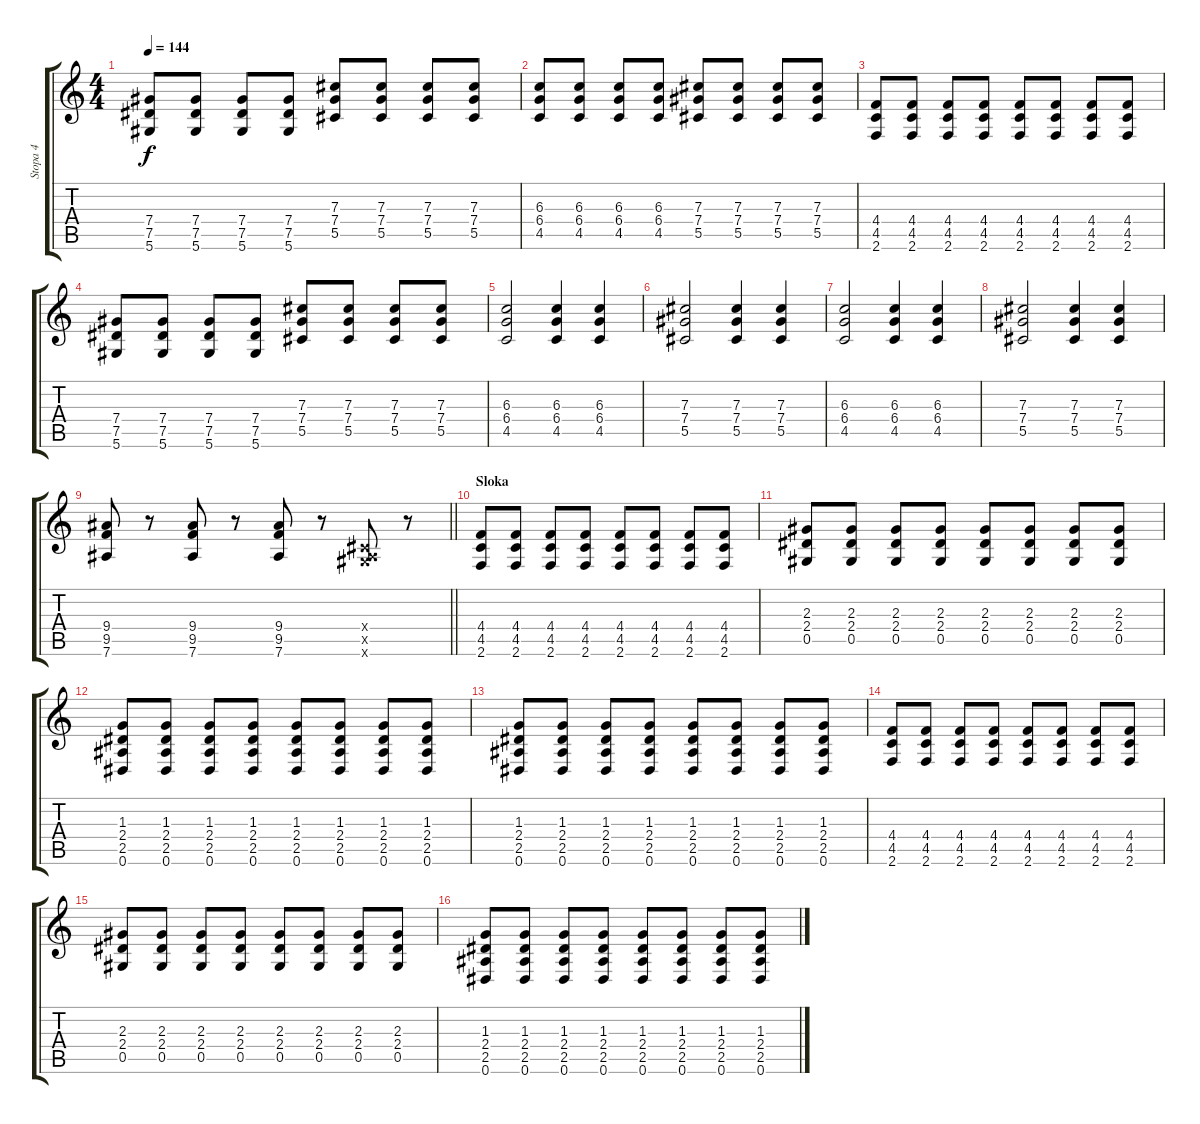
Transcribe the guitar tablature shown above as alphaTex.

\track ("Stopa 4" "Stopa 4") {instrument distortionguitar}
\staff {score tabs}
\tuning (Eb4 Bb3 Gb3 Db3 Ab2 Eb2) {hide}
\ts (4 4)
\tempo 144
\clef g2
\ks c
(7.4 7.5 5.6).8{dy f} (7.4 7.5 5.6).8 (7.4 7.5 5.6).8 (7.4 7.5 5.6).8 (7.3 7.4 5.5).8 (7.3 7.4 5.5).8 (7.3 7.4 5.5).8 (7.3 7.4 5.5).8 |
(6.3 6.4 4.5).8 (6.3 6.4 4.5).8 (6.3 6.4 4.5).8 (6.3 6.4 4.5).8 (7.3 7.4 5.5).8 (7.3 7.4 5.5).8 (7.3 7.4 5.5).8 (7.3 7.4 5.5).8 |
(4.4 4.5 2.6).8 (4.4 4.5 2.6).8 (4.4 4.5 2.6).8 (4.4 4.5 2.6).8 (4.4 4.5 2.6).8 (4.4 4.5 2.6).8 (4.4 4.5 2.6).8 (4.4 4.5 2.6).8 |
(7.4 7.5 5.6).8 (7.4 7.5 5.6).8 (7.4 7.5 5.6).8 (7.4 7.5 5.6).8 (7.3 7.4 5.5).8 (7.3 7.4 5.5).8 (7.3 7.4 5.5).8 (7.3 7.4 5.5).8 |
(6.3 6.4 4.5).2 (6.3 6.4 4.5).4 (6.3 6.4 4.5).4 |
(7.3 7.4 5.5).2 (7.3 7.4 5.5).4 (7.3 7.4 5.5).4 |
(6.3 6.4 4.5).2 (6.3 6.4 4.5).4 (6.3 6.4 4.5).4 |
(7.3 7.4 5.5).2 (7.3 7.4 5.5).4 (7.3 7.4 5.5).4 |
\barLineRight lightlight
(9.4 9.5 7.6).8 r.8 (9.4 9.5 7.6).8 r.8 (9.4 9.5 7.6).8 r.8 (0.4{x} 0.5{x} 7.6{x}).8 r.8 |
\section ("" "Sloka")
(4.4 4.5 2.6).8 (4.4 4.5 2.6).8 (4.4 4.5 2.6).8 (4.4 4.5 2.6).8 (4.4 4.5 2.6).8 (4.4 4.5 2.6).8 (4.4 4.5 2.6).8 (4.4 4.5 2.6).8 |
(2.3 2.4 0.5).8 (2.3 2.4 0.5).8 (2.3 2.4 0.5).8 (2.3 2.4 0.5).8 (2.3 2.4 0.5).8 (2.3 2.4 0.5).8 (2.3 2.4 0.5).8 (2.3 2.4 0.5).8 |
(1.3 2.4 2.5 0.6).8 (1.3 2.4 2.5 0.6).8 (1.3 2.4 2.5 0.6).8 (1.3 2.4 2.5 0.6).8 (1.3 2.4 2.5 0.6).8 (1.3 2.4 2.5 0.6).8 (1.3 2.4 2.5 0.6).8 (1.3 2.4 2.5 0.6).8 |
(1.3 2.4 2.5 0.6).8 (1.3 2.4 2.5 0.6).8 (1.3 2.4 2.5 0.6).8 (1.3 2.4 2.5 0.6).8 (1.3 2.4 2.5 0.6).8 (1.3 2.4 2.5 0.6).8 (1.3 2.4 2.5 0.6).8 (1.3 2.4 2.5 0.6).8 |
(4.4 4.5 2.6).8 (4.4 4.5 2.6).8 (4.4 4.5 2.6).8 (4.4 4.5 2.6).8 (4.4 4.5 2.6).8 (4.4 4.5 2.6).8 (4.4 4.5 2.6).8 (4.4 4.5 2.6).8 |
(2.3 2.4 0.5).8 (2.3 2.4 0.5).8 (2.3 2.4 0.5).8 (2.3 2.4 0.5).8 (2.3 2.4 0.5).8 (2.3 2.4 0.5).8 (2.3 2.4 0.5).8 (2.3 2.4 0.5).8 |
(1.3 2.4 2.5 0.6).8 (1.3 2.4 2.5 0.6).8 (1.3 2.4 2.5 0.6).8 (1.3 2.4 2.5 0.6).8 (1.3 2.4 2.5 0.6).8 (1.3 2.4 2.5 0.6).8 (1.3 2.4 2.5 0.6).8 (1.3 2.4 2.5 0.6).8
